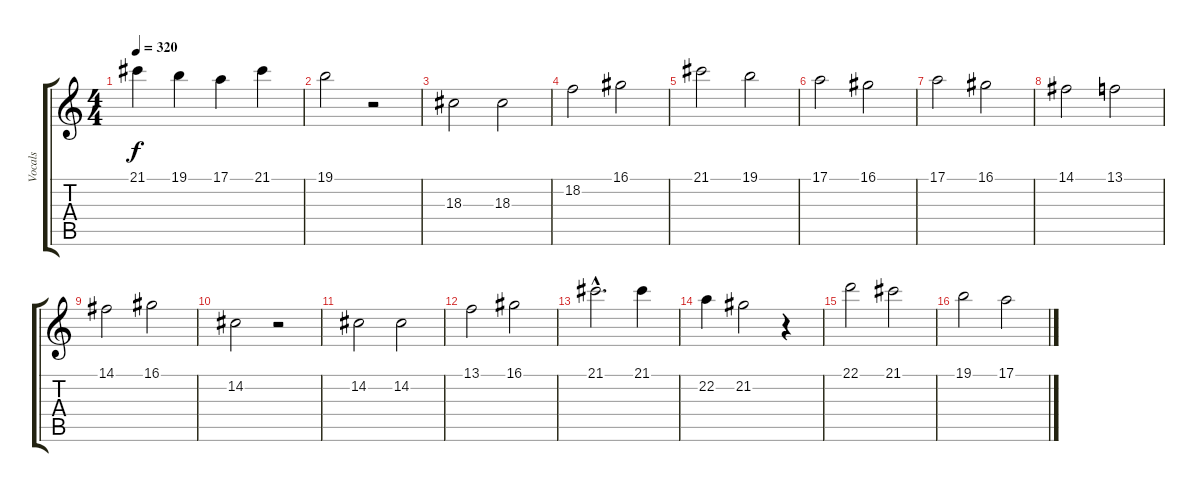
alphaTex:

\track ("Vocals" "Vocals") {instrument bassoon}
\staff {score tabs}
\tuning (E4 B3 G3 D3 A2 E2) {hide}
\ts (4 4)
\tempo 320
\clef g2
\ks c
21.1.4{dy f} 19.1.4 17.1.4 21.1.4 |
19.1.2 r.2 |
18.3.2 18.3.2 |
18.2.2 16.1.2 |
21.1.2 19.1.2 |
17.1.2 16.1.2 |
17.1.2 16.1.2 |
14.1.2 13.1.2 |
14.1.2 16.1.2 |
14.2.2 r.2 |
14.2.2 14.2.2 |
13.1.2 16.1.2 |
21.1{hac}.2{d} 21.1.4 |
22.2.4 21.2.2 r.4 |
22.1.2 21.1.2 |
19.1.2 17.1.2
